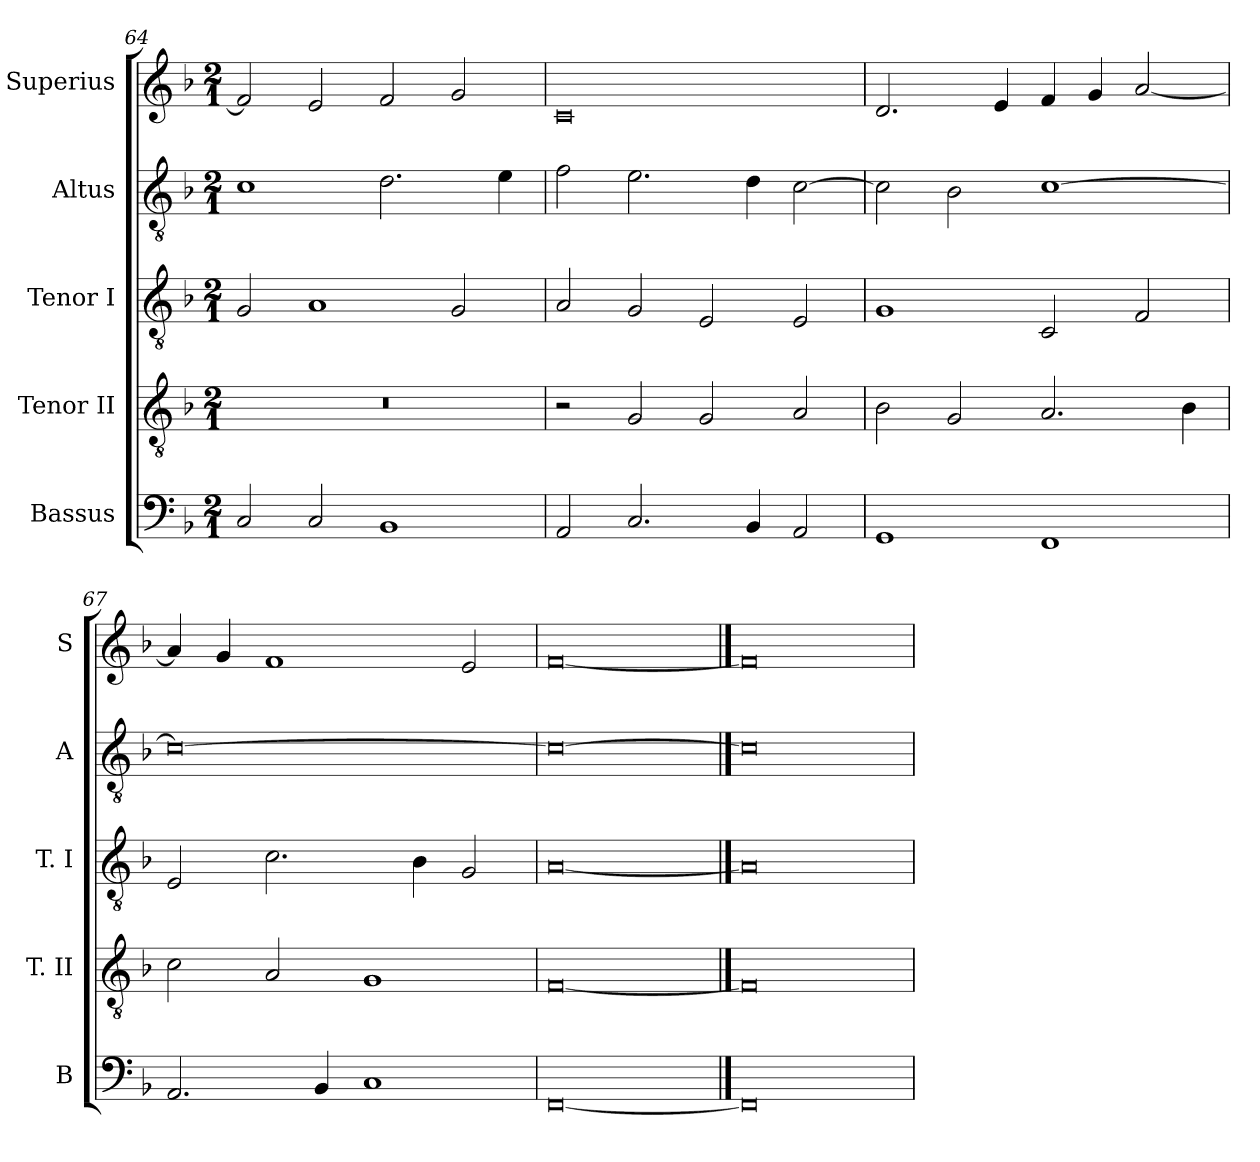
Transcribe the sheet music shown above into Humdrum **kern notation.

**kern	**kern	**kern	**kern	**kern
*part5	*part4	*part3	*part2	*part1
*staff5	*staff4	*staff3	*staff2	*staff1
*I"Bassus	*I"Tenor II	*I"Tenor I	*I"Altus	*I"Superius
*I'B	*I'T. II	*I'T. I	*I'A	*I'S
*clefF4	*clefGv2	*clefGv2	*clefGv2	*clefG2
*k[b-]	*k[b-]	*k[b-]	*k[b-]	*k[b-]
*F:	*F:	*F:	*F:	*F:
*M2/1	*M2/1	*M2/1	*M2/1	*M2/1
=64	=64	=64	=64	=64
2C	0r	2G	1c	2f]
2C	.	1A	.	2e
1BB-	.	.	2.d	2f
.	.	2G	.	2g
.	.	.	4e	.
=65	=65	=65	=65	=65
2AA	2r	2A	2f	0c
2.C	2G	2G	2.e	.
.	2G	2E	.	.
4BB-	.	.	4d	.
2AA	2A	2E	[2c	.
=66	=66	=66	=66	=66
1GG	2B-	1G	2c]	2.d
.	2G	.	2B-	.
.	.	.	.	4e
1FF	2.A	2C	[1c	4f
.	.	.	.	4g
.	.	2F	.	[2a
.	4B-	.	.	.
=67	=67	=67	=67	=67
2.AA	2c	2E	0c_	4a]
.	.	.	.	4g
.	2A	2.c	.	1f
4BB-	.	.	.	.
1C	1G	.	.	.
.	.	4B-	.	.
.	.	2G	.	2e
=68	=68	=68	=68	=68
[0FF	[0F	[0A	0c_	[0f
==69	==69	==69	==69	==69
0FF]	0F]	0A]	0c]	0f]
=	=	=	=	=
*-	*-	*-	*-	*-
